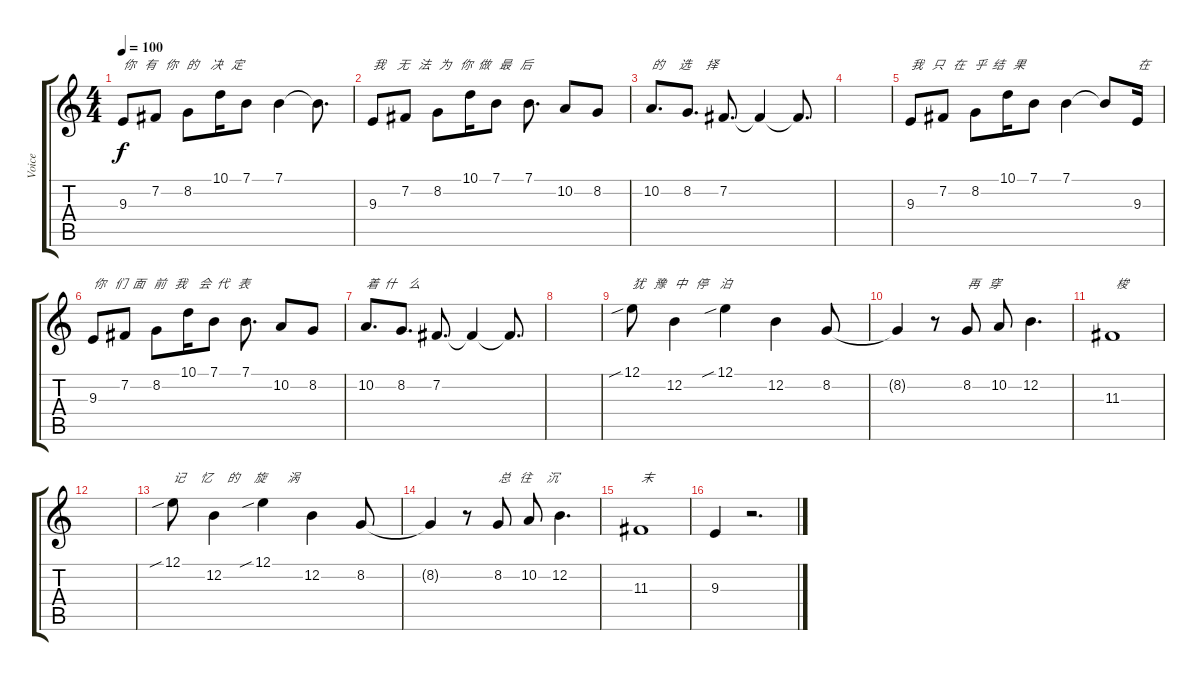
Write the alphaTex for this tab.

\track ("Voice" "Voice") {instrument sopranosax}
\staff {score tabs}
\tuning (E4 B3 G3 D3 A2 E2) {hide}
\ts (4 4)
\tempo 100
\clef g2
\ks c
9.3.8{txt "你   有   你   的    决   定" dy f} 7.2.8 8.2.8 10.1.16 7.1.8 7.1.4 7.1{t}.8{d} |
9.3.8{txt "我    无   法   为   你  做   最   后"} 7.2.8 8.2.8 10.1.16 7.1.8 7.1.8{d} 10.2.8 8.2.8 |
10.2.8{d txt "的     选     择"} 8.2.8{d} 7.2.8{d} 7.2{t}.4 7.2{t}.8{d} |
|
9.3.8{txt "我   只   在   乎  结   果"} 7.2.8 8.2.8 10.1.16 7.1.8 7.1.4 7.1{t}.8 9.3.16{txt "在"} |
9.3.8{txt "你   们  面   前   我    会  代   表 "} 7.2.8 8.2.8 10.1.16 7.1.8 7.1.8{d} 10.2.8 8.2.8 |
10.2.8{d txt "着  什    么"} 8.2.8{d} 7.2.8{d} 7.2{t}.4 7.2{t}.8{d} |
|
12.1{sib}.8{txt "犹   豫   中   停    泊"} 12.2.4 12.1{sib}.4 12.2.4 8.2.8 |
8.2{t}.4 r.8 8.2.8{txt "再   穿   "} 10.2.8 12.2.4{d} |
11.3.1{txt " 梭"} |
|
12.1{sib}.8{txt "记     忆     的     旋       涡"} 12.2.4 12.1{sib}.4 12.2.4 8.2.8 |
8.2{t}.4 r.8 8.2.8{txt "总   往     沉"} 10.2.8 12.2.4{d} |
11.3.1{txt "末"} |
9.3.4 r.2{d}
